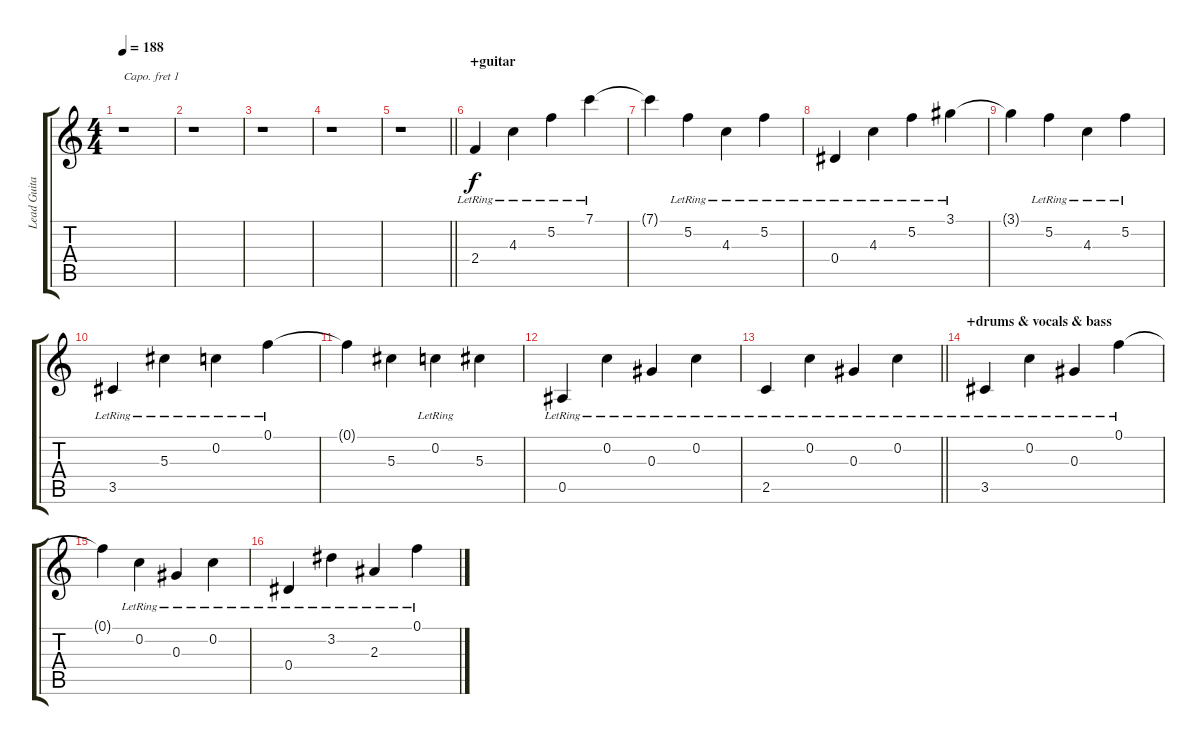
\track ("Lead Guitar (Capo 1st Fret!!!)" "Lead Guita") {instrument overdrivenguitar}
\staff {score tabs}
\capo 1
\tuning (E4 B3 G3 D3 A2 E2) {hide}
\ts (4 4)
\tempo 188
\clef g2
\ks c
r.1{dy f} |
r.1 |
r.1 |
r.1 |
\barLineRight lightlight
r.1 |
\section ("" "+guitar")
2.4{lr}.4{volume 11 instrument overdrivenguitar} 4.3{lr}.4 5.2{lr}.4 7.1{lr}.4 |
7.1{t}.4 5.2{lr}.4 4.3{lr}.4 5.2{lr}.4 |
0.4{lr}.4 4.3{lr}.4 5.2{lr}.4 3.1{lr}.4 |
3.1{t}.4 5.2{lr}.4 4.3{lr}.4 5.2{lr}.4 |
3.5{lr}.4 5.3{lr}.4 0.2{lr}.4 0.1{lr}.4 |
0.1{t}.4 5.3.4 0.2{lr}.4 5.3.4 |
0.5{lr}.4 0.2{lr}.4 0.3{lr}.4 0.2{lr}.4 |
\barLineRight lightlight
2.5{lr}.4 0.2{lr}.4 0.3{lr}.4 0.2{lr}.4 |
\section ("" "+drums & vocals & bass")
3.5{lr}.4 0.2{lr}.4 0.3{lr}.4 0.1{lr}.4 |
0.1{t}.4 0.2{lr}.4 0.3{lr}.4 0.2{lr}.4 |
0.4{lr}.4 3.2{lr}.4 2.3{lr}.4 0.1{lr}.4
